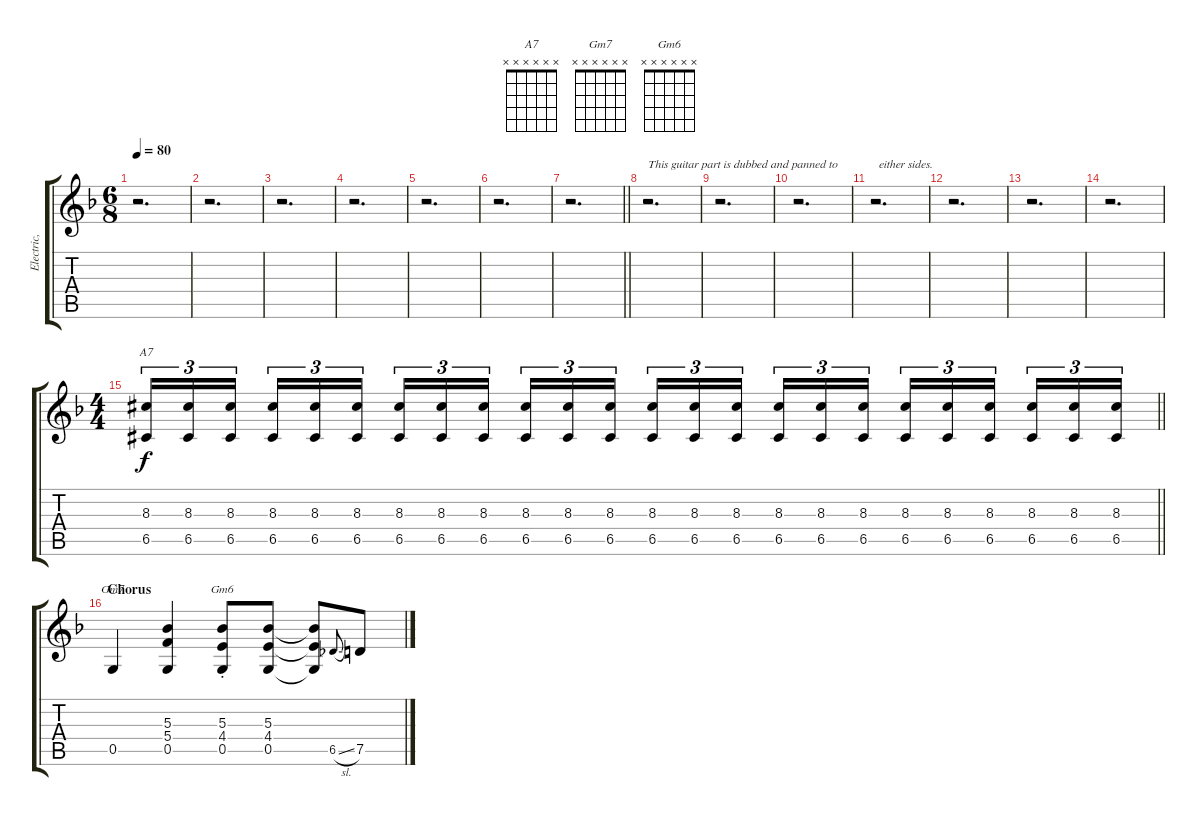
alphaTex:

\track ("Electric, overdrive: main" "Electric, ") {instrument overdrivenguitar}
\staff {score tabs}
\tuning (D4 A3 F3 C3 G2 D2) {hide}
\chord ("A7" x x x x x x)
\chord ("Gm7" x x x x x x)
\chord ("Gm6" x x x x x x)
\ts (6 8)
\tempo 80
\clef g2
\ks dminor
r.2{d dy f} |
r.2{d} |
r.2{d} |
r.2{d} |
r.2{d} |
r.2{d} |
\barLineRight lightlight
r.2{d} |
r.2{d txt "This guitar part is dubbed and panned to"} |
r.2{d} |
r.2{d} |
r.2{d txt " either sides."} |
r.2{d} |
r.2{d} |
r.2{d} |
\ts (4 4)
\barLineRight lightlight
(8.3{acc #} 6.5{acc #}).16{tu (3 2) ch "A7"} (8.3{acc #} 6.5{acc #}).16{tu (3 2)} (8.3{acc #} 6.5{acc #}).16{tu (3 2) beam splitsecondary} (8.3{acc #} 6.5{acc #}).16{tu (3 2)} (8.3{acc #} 6.5{acc #}).16{tu (3 2)} (8.3{acc #} 6.5{acc #}).16{tu (3 2)} (8.3{acc #} 6.5{acc #}).16{tu (3 2)} (8.3{acc #} 6.5{acc #}).16{tu (3 2)} (8.3{acc #} 6.5{acc #}).16{tu (3 2) beam splitsecondary} (8.3{acc #} 6.5{acc #}).16{tu (3 2)} (8.3{acc #} 6.5{acc #}).16{tu (3 2)} (8.3{acc #} 6.5{acc #}).16{tu (3 2)} (8.3{acc #} 6.5{acc #}).16{tu (3 2)} (8.3{acc #} 6.5{acc #}).16{tu (3 2)} (8.3{acc #} 6.5{acc #}).16{tu (3 2) beam splitsecondary} (8.3{acc #} 6.5{acc #}).16{tu (3 2)} (8.3{acc #} 6.5{acc #}).16{tu (3 2)} (8.3{acc #} 6.5{acc #}).16{tu (3 2)} (8.3{acc #} 6.5{acc #}).16{tu (3 2)} (8.3{acc #} 6.5{acc #}).16{tu (3 2)} (8.3{acc #} 6.5{acc #}).16{tu (3 2) beam splitsecondary} (8.3{acc #} 6.5{acc #}).16{tu (3 2)} (8.3{acc #} 6.5{acc #}).16{tu (3 2)} (8.3{acc #} 6.5{acc #}).16{tu (3 2)} |
\section ("" "Chorus")
0.5.4{ch "Gm7"} (5.3 5.4 0.5).4 (5.3{st} 4.4{st} 0.5{st}).8{ch "Gm6"} (5.3 4.4 0.5).8 (5.3{t} 4.4{t} 0.5{t}).8 6.5{sl}.8{gr onbeat} 7.5.8
